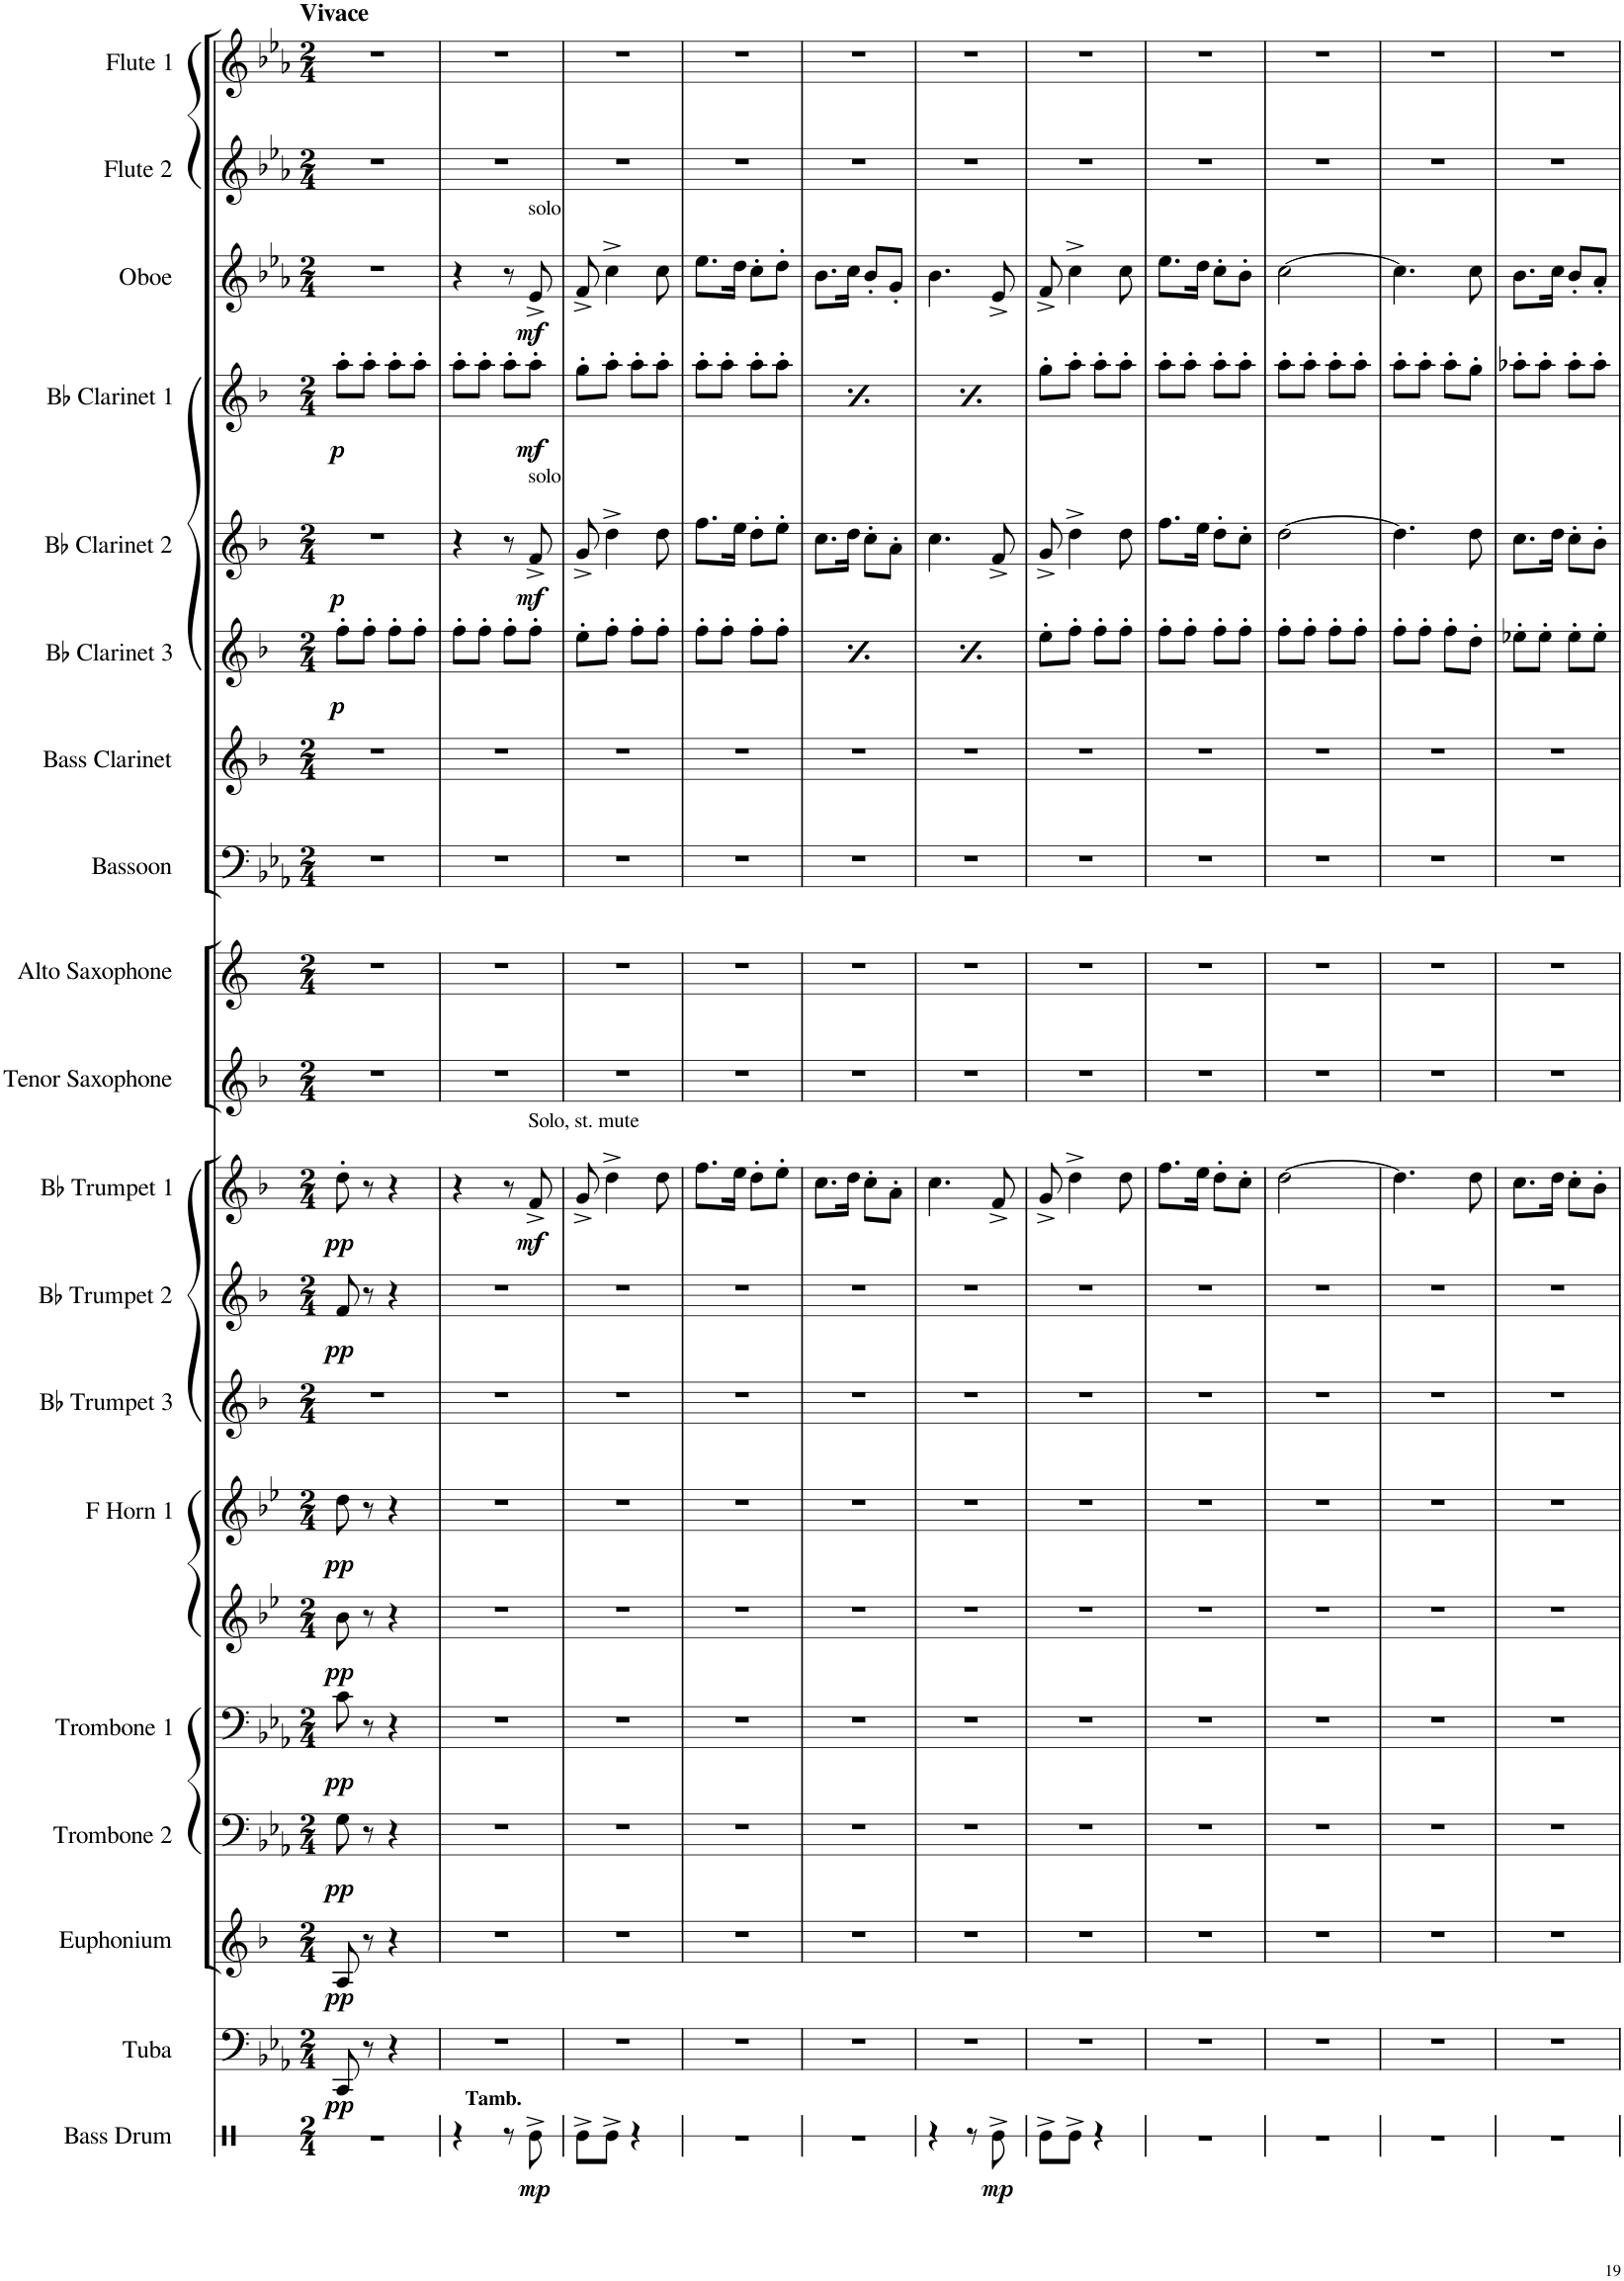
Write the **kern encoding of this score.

**kern	**dynam	**kern	**dynam	**kern	**dynam	**kern	**dynam	**kern	**dynam	**kern	**dynam	**kern	**dynam	**kern	**kern	**dynam	**kern	**dynam	**kern	**kern	**kern	**kern	**kern	**dynam	**kern	**dynam	**kern	**dynam	**kern	**dynam	**kern	**kern
*part20	*part20	*part19	*part19	*part18	*part18	*part17	*part17	*part16	*part16	*part15	*part15	*part14	*part14	*part13	*part12	*part12	*part11	*part11	*part10	*part9	*part8	*part7	*part6	*part6	*part5	*part5	*part4	*part4	*part3	*part3	*part2	*part1
*staff20	*staff20	*staff19	*staff19	*staff18	*staff18	*staff17	*staff17	*staff16	*staff16	*staff15	*staff15	*staff14	*staff14	*staff13	*staff12	*staff12	*staff11	*staff11	*staff10	*staff9	*staff8	*staff7	*staff6	*staff6	*staff5	*staff5	*staff4	*staff4	*staff3	*staff3	*staff2	*staff1
*I"Percussion	*	*I"Tuba	*	*I"Euphonium	*	*I"Trombone 2	*	*I"Trombone 1	*	*I"F Horn 2	*	*I"F Horn 1	*	*I"Bb Trumpet 3	*I"Bb Trumpet 2	*	*I"Bb Trumpet 1	*	*I"Tenor Saxophone	*I"Alto Saxophone	*I"Bassoon	*I"Bass Clarinet	*I"Bb Clarinet 3	*	*I"Bb Clarinet 2	*	*I"Bb Clarinet 1	*	*I"Oboe	*	*I"Flute 2	*I"Flute 1
*I'Perc.	*	*I'Tba.	*	*I'Euph.	*	*I'Tbn. 2	*	*I'Tbn. 1	*	*I'Hn	*	*I'F Hn. 1	*	*I'Bb Tpt. 3	*I'Bb Tpt. 2	*	*I'Bb Tpt. 1	*	*I'T. Sax.	*I'A. Sax.	*I'Bsn.	*I'B. Cl.	*I'Bb Cl. 3	*	*I'Bb Cl. 2	*	*I'Bb Cl. 1	*	*I'Ob.	*	*I'Fl. 2	*I'Fl. 1
!!LO:PB:g=z
*stria1	*	*	*	*	*	*	*	*	*	*	*	*	*	*	*	*	*	*	*	*	*	*	*	*	*	*	*	*	*	*	*	*
*clefX	*	*clefF4	*	*clefG2	*	*clefF4	*	*clefF4	*	*clefG2	*	*clefG2	*	*clefG2	*clefG2	*	*clefG2	*	*clefG2	*clefG2	*clefF4	*clefG2	*clefG2	*	*clefG2	*	*clefG2	*	*clefG2	*	*clefG2	*clefG2
*	*	*	*	*Trd8c14	*	*	*	*	*	*Trd4c7	*	*Trd4c7	*	*Trd1c2	*Trd1c2	*	*Trd1c2	*	*Trd8c14	*Trd5c9	*	*Trd8c14	*Trd1c2	*	*Trd1c2	*	*Trd1c2	*	*	*	*	*
*k[]	*	*k[b-e-a-]	*	*k[b-]	*	*k[b-e-a-]	*	*k[b-e-a-]	*	*k[b-e-]	*	*k[b-e-]	*	*k[b-]	*k[b-]	*	*k[b-]	*	*k[b-]	*k[]	*k[b-e-a-]	*k[b-]	*k[b-]	*	*k[b-]	*	*k[b-]	*	*k[b-e-a-]	*	*k[b-e-a-]	*k[b-e-a-]
*M2/4	*	*M2/4	*	*M2/4	*	*M2/4	*	*M2/4	*	*M2/4	*	*M2/4	*	*M2/4	*M2/4	*	*M2/4	*	*M2/4	*M2/4	*M2/4	*M2/4	*M2/4	*	*M2/4	*	*M2/4	*	*M2/4	*	*M2/4	*M2/4
=1	=1	=1	=1	=1	=1	=1	=1	=1	=1	=1	=1	=1	=1	=1	=1	=1	=1	=1	=1	=1	=1	=1	=1	=1	=1	=1	=1	=1	=1	=1	=1	=1
!	!	!	!	!	!	!	!	!	!	!	!	!	!	!	!	!	!	!	!	!	!	!	!	!	!	!	!	!	!	!	!	!LO:TX:a:B:t=Vivace
!	!	!	!LO:DY:b	!	!LO:DY:b	!	!LO:DY:b	!	!LO:DY:b	!	!LO:DY:b	!	!LO:DY:b	!	!	!LO:DY:b	!	!LO:DY:b	!	!	!	!	!	!LO:DY:b	!	!LO:DY:b	!	!LO:DY:b	!	!	!	!
2r	.	8CC/	pp	8A/	pp	8G\	pp	8c\	pp	8b-\	pp	8dd\	pp	2r	8f/	pp	8dd'\	pp	2r	2r	2r	2r	8ff'\L	p	2r	p	8aa'\L	p	2r	.	2r	2r
.	.	8r	.	8r	.	8r	.	8r	.	8r	.	8r	.	.	8r	.	8r	.	.	.	.	.	8ff'\J	.	.	.	8aa'\J	.	.	.	.	.
.	.	4r	.	4r	.	4r	.	4r	.	4r	.	4r	.	.	4r	.	4r	.	.	.	.	.	8ff'\L	.	.	.	8aa'\L	.	.	.	.	.
.	.	.	.	.	.	.	.	.	.	.	.	.	.	.	.	.	.	.	.	.	.	.	8ff'\J	.	.	.	8aa'\J	.	.	.	.	.
=2	=2	=2	=2	=2	=2	=2	=2	=2	=2	=2	=2	=2	=2	=2	=2	=2	=2	=2	=2	=2	=2	=2	=2	=2	=2	=2	=2	=2	=2	=2	=2	=2
4r	.	2r	.	2r	.	2r	.	2r	.	2r	.	2r	.	2r	2r	.	4r	.	2r	2r	2r	2r	8ff'\L	.	4r	.	8aa'\L	.	4r	.	2r	2r
.	.	.	.	.	.	.	.	.	.	.	.	.	.	.	.	.	.	.	.	.	.	.	8ff'\J	.	.	.	8aa'\J	.	.	.	.	.
!LO:TX:a:B:t=Tamb.	!	!	!	!	!	!	!	!	!	!	!	!	!	!	!	!	!	!	!	!	!	!	!	!	!	!	!	!	!	!	!	!
8r	.	.	.	.	.	.	.	.	.	.	.	.	.	.	.	.	8r	.	.	.	.	.	8ff'\L	.	8r	.	8aa'\L	.	8r	.	.	.
!	!	!	!	!	!	!	!	!	!	!	!	!	!	!	!	!	!	!	!	!	!	!	!	!	!	!	!	!	!LO:TX:a:t=solo	!	!	!
!	!	!	!	!	!	!	!	!	!	!	!	!	!	!	!	!	!	!	!	!	!	!	!	!	!LO:TX:a:t=solo	!	!	!	!	!	!	!
!	!	!	!	!	!	!	!	!	!	!	!	!	!	!	!	!	!LO:TX:a:t=Solo, st. mute	!	!	!	!	!	!	!	!	!	!	!	!	!	!	!
!	!LO:DY:b	!	!	!	!	!	!	!	!	!	!	!	!	!	!	!	!	!LO:DY:b	!	!	!	!	!	!	!	!LO:DY:b	!	!LO:DY:b	!	!LO:DY:b	!	!
8Re^\	mp	.	.	.	.	.	.	.	.	.	.	.	.	.	.	.	8f^/	mf	.	.	.	.	8ff'\J	.	8f^/	mf	8aa'\J	mf	8e-^/	mf	.	.
=3	=3	=3	=3	=3	=3	=3	=3	=3	=3	=3	=3	=3	=3	=3	=3	=3	=3	=3	=3	=3	=3	=3	=3	=3	=3	=3	=3	=3	=3	=3	=3	=3
8Re^\L	.	2r	.	2r	.	2r	.	2r	.	2r	.	2r	.	2r	2r	.	8g^/	.	2r	2r	2r	2r	8ee'\L	.	8g^/	.	8gg'\L	.	8f^/	.	2r	2r
8Re^\J	.	.	.	.	.	.	.	.	.	.	.	.	.	.	.	.	4dd^\	.	.	.	.	.	8ff'\J	.	4dd^\	.	8aa'\J	.	4cc^\	.	.	.
4r	.	.	.	.	.	.	.	.	.	.	.	.	.	.	.	.	.	.	.	.	.	.	8ff'\L	.	.	.	8aa'\L	.	.	.	.	.
.	.	.	.	.	.	.	.	.	.	.	.	.	.	.	.	.	8dd\	.	.	.	.	.	8ff'\J	.	8dd\	.	8aa'\J	.	8cc\	.	.	.
=4	=4	=4	=4	=4	=4	=4	=4	=4	=4	=4	=4	=4	=4	=4	=4	=4	=4	=4	=4	=4	=4	=4	=4	=4	=4	=4	=4	=4	=4	=4	=4	=4
2r	.	2r	.	2r	.	2r	.	2r	.	2r	.	2r	.	2r	2r	.	8.ff\L	.	2r	2r	2r	2r	8ff'\L	.	8.ff\L	.	8aa'\L	.	8.ee-\L	.	2r	2r
.	.	.	.	.	.	.	.	.	.	.	.	.	.	.	.	.	.	.	.	.	.	.	8ff'\J	.	.	.	8aa'\J	.	.	.	.	.
.	.	.	.	.	.	.	.	.	.	.	.	.	.	.	.	.	16ee\Jk	.	.	.	.	.	.	.	16ee\Jk	.	.	.	16dd\Jk	.	.	.
.	.	.	.	.	.	.	.	.	.	.	.	.	.	.	.	.	8dd'\L	.	.	.	.	.	8ff'\L	.	8dd'\L	.	8aa'\L	.	8cc'\L	.	.	.
.	.	.	.	.	.	.	.	.	.	.	.	.	.	.	.	.	8ee'\J	.	.	.	.	.	8ff'\J	.	8ee'\J	.	8aa'\J	.	8dd'\J	.	.	.
=5	=5	=5	=5	=5	=5	=5	=5	=5	=5	=5	=5	=5	=5	=5	=5	=5	=5	=5	=5	=5	=5	=5	=5	=5	=5	=5	=5	=5	=5	=5	=5	=5
2r	.	2r	.	2r	.	2r	.	2r	.	2r	.	2r	.	2r	2r	.	8.cc\L	.	2r	2r	2r	2r	8ff'\L	.	8.cc\L	.	8aa'\L	.	8.b-\L	.	2r	2r
.	.	.	.	.	.	.	.	.	.	.	.	.	.	.	.	.	.	.	.	.	.	.	8ff'\J	.	.	.	8aa'\J	.	.	.	.	.
.	.	.	.	.	.	.	.	.	.	.	.	.	.	.	.	.	16dd\Jk	.	.	.	.	.	.	.	16dd\Jk	.	.	.	16cc\Jk	.	.	.
.	.	.	.	.	.	.	.	.	.	.	.	.	.	.	.	.	8cc'\L	.	.	.	.	.	8ff'\L	.	8cc'\L	.	8aa'\L	.	8b-'/L	.	.	.
.	.	.	.	.	.	.	.	.	.	.	.	.	.	.	.	.	8a'\J	.	.	.	.	.	8ff'\J	.	8a'\J	.	8aa'\J	.	8g'/J	.	.	.
=6	=6	=6	=6	=6	=6	=6	=6	=6	=6	=6	=6	=6	=6	=6	=6	=6	=6	=6	=6	=6	=6	=6	=6	=6	=6	=6	=6	=6	=6	=6	=6	=6
4r	.	2r	.	2r	.	2r	.	2r	.	2r	.	2r	.	2r	2r	.	4.cc\	.	2r	2r	2r	2r	8ff'\L	.	4.cc\	.	8aa'\L	.	4.b-\	.	2r	2r
.	.	.	.	.	.	.	.	.	.	.	.	.	.	.	.	.	.	.	.	.	.	.	8ff'\J	.	.	.	8aa'\J	.	.	.	.	.
8r	.	.	.	.	.	.	.	.	.	.	.	.	.	.	.	.	.	.	.	.	.	.	8ff'\L	.	.	.	8aa'\L	.	.	.	.	.
!	!LO:DY:b	!	!	!	!	!	!	!	!	!	!	!	!	!	!	!	!	!	!	!	!	!	!	!	!	!	!	!	!	!	!	!
8Re^\	mp	.	.	.	.	.	.	.	.	.	.	.	.	.	.	.	8f^/	.	.	.	.	.	8ff'\J	.	8f^/	.	8aa'\J	.	8e-^/	.	.	.
=7	=7	=7	=7	=7	=7	=7	=7	=7	=7	=7	=7	=7	=7	=7	=7	=7	=7	=7	=7	=7	=7	=7	=7	=7	=7	=7	=7	=7	=7	=7	=7	=7
8Re^\L	.	2r	.	2r	.	2r	.	2r	.	2r	.	2r	.	2r	2r	.	8g^/	.	2r	2r	2r	2r	8ee'\L	.	8g^/	.	8gg'\L	.	8f^/	.	2r	2r
8Re^\J	.	.	.	.	.	.	.	.	.	.	.	.	.	.	.	.	4dd^\	.	.	.	.	.	8ff'\J	.	4dd^\	.	8aa'\J	.	4cc^\	.	.	.
4r	.	.	.	.	.	.	.	.	.	.	.	.	.	.	.	.	.	.	.	.	.	.	8ff'\L	.	.	.	8aa'\L	.	.	.	.	.
.	.	.	.	.	.	.	.	.	.	.	.	.	.	.	.	.	8dd\	.	.	.	.	.	8ff'\J	.	8dd\	.	8aa'\J	.	8cc\	.	.	.
=8	=8	=8	=8	=8	=8	=8	=8	=8	=8	=8	=8	=8	=8	=8	=8	=8	=8	=8	=8	=8	=8	=8	=8	=8	=8	=8	=8	=8	=8	=8	=8	=8
2r	.	2r	.	2r	.	2r	.	2r	.	2r	.	2r	.	2r	2r	.	8.ff\L	.	2r	2r	2r	2r	8ff'\L	.	8.ff\L	.	8aa'\L	.	8.ee-\L	.	2r	2r
.	.	.	.	.	.	.	.	.	.	.	.	.	.	.	.	.	.	.	.	.	.	.	8ff'\J	.	.	.	8aa'\J	.	.	.	.	.
.	.	.	.	.	.	.	.	.	.	.	.	.	.	.	.	.	16ee\Jk	.	.	.	.	.	.	.	16ee\Jk	.	.	.	16dd\Jk	.	.	.
.	.	.	.	.	.	.	.	.	.	.	.	.	.	.	.	.	8dd'\L	.	.	.	.	.	8ff'\L	.	8dd'\L	.	8aa'\L	.	8cc'\L	.	.	.
.	.	.	.	.	.	.	.	.	.	.	.	.	.	.	.	.	8cc'\J	.	.	.	.	.	8ff'\J	.	8cc'\J	.	8aa'\J	.	8b-'\J	.	.	.
=9	=9	=9	=9	=9	=9	=9	=9	=9	=9	=9	=9	=9	=9	=9	=9	=9	=9	=9	=9	=9	=9	=9	=9	=9	=9	=9	=9	=9	=9	=9	=9	=9
2r	.	2r	.	2r	.	2r	.	2r	.	2r	.	2r	.	2r	2r	.	[2dd\	.	2r	2r	2r	2r	8ff'\L	.	[2dd\	.	8aa'\L	.	[2cc\	.	2r	2r
.	.	.	.	.	.	.	.	.	.	.	.	.	.	.	.	.	.	.	.	.	.	.	8ff'\J	.	.	.	8aa'\J	.	.	.	.	.
.	.	.	.	.	.	.	.	.	.	.	.	.	.	.	.	.	.	.	.	.	.	.	8ff'\L	.	.	.	8aa'\L	.	.	.	.	.
.	.	.	.	.	.	.	.	.	.	.	.	.	.	.	.	.	.	.	.	.	.	.	8ff'\J	.	.	.	8aa'\J	.	.	.	.	.
=10	=10	=10	=10	=10	=10	=10	=10	=10	=10	=10	=10	=10	=10	=10	=10	=10	=10	=10	=10	=10	=10	=10	=10	=10	=10	=10	=10	=10	=10	=10	=10	=10
2r	.	2r	.	2r	.	2r	.	2r	.	2r	.	2r	.	2r	2r	.	4.dd\]	.	2r	2r	2r	2r	8ff'\L	.	4.dd\]	.	8aa'\L	.	4.cc\]	.	2r	2r
.	.	.	.	.	.	.	.	.	.	.	.	.	.	.	.	.	.	.	.	.	.	.	8ff'\J	.	.	.	8aa'\J	.	.	.	.	.
.	.	.	.	.	.	.	.	.	.	.	.	.	.	.	.	.	.	.	.	.	.	.	8ff'\L	.	.	.	8aa'\L	.	.	.	.	.
.	.	.	.	.	.	.	.	.	.	.	.	.	.	.	.	.	8dd\	.	.	.	.	.	8dd'\J	.	8dd\	.	8gg'\J	.	8cc\	.	.	.
=11	=11	=11	=11	=11	=11	=11	=11	=11	=11	=11	=11	=11	=11	=11	=11	=11	=11	=11	=11	=11	=11	=11	=11	=11	=11	=11	=11	=11	=11	=11	=11	=11
2r	.	2r	.	2r	.	2r	.	2r	.	2r	.	2r	.	2r	2r	.	8.cc\L	.	2r	2r	2r	2r	8ee-X'\L	.	8.cc\L	.	8aa-X'\L	.	8.b-\L	.	2r	2r
.	.	.	.	.	.	.	.	.	.	.	.	.	.	.	.	.	.	.	.	.	.	.	8ee-'\J	.	.	.	8aa-'\J	.	.	.	.	.
.	.	.	.	.	.	.	.	.	.	.	.	.	.	.	.	.	16dd\Jk	.	.	.	.	.	.	.	16dd\Jk	.	.	.	16cc\Jk	.	.	.
.	.	.	.	.	.	.	.	.	.	.	.	.	.	.	.	.	8cc'\L	.	.	.	.	.	8ee-'\L	.	8cc'\L	.	8aa-'\L	.	8b-'/L	.	.	.
.	.	.	.	.	.	.	.	.	.	.	.	.	.	.	.	.	8b-'\J	.	.	.	.	.	8ee-'\J	.	8b-'\J	.	8aa-'\J	.	8a-'/J	.	.	.
=	=	=	=	=	=	=	=	=	=	=	=	=	=	=	=	=	=	=	=	=	=	=	=	=	=	=	=	=	=	=	=	=
*-	*-	*-	*-	*-	*-	*-	*-	*-	*-	*-	*-	*-	*-	*-	*-	*-	*-	*-	*-	*-	*-	*-	*-	*-	*-	*-	*-	*-	*-	*-	*-	*-
